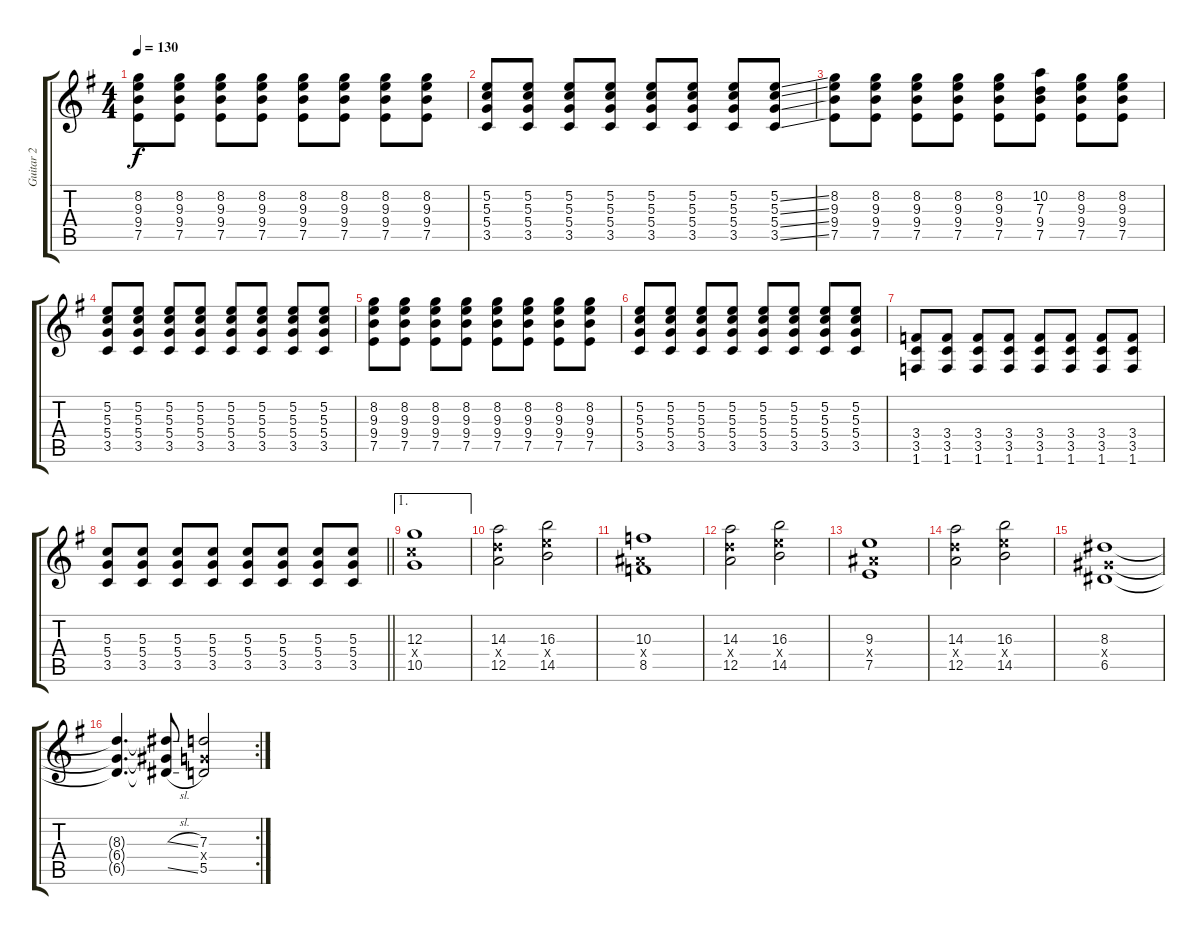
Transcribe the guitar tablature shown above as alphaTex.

\track ("Guitar 2" "Guitar 2") {instrument distortionguitar}
\staff {score tabs}
\tuning (E4 B3 G3 D3 A2 E2) {hide}
\ts (4 4)
\tempo 130
\clef g2
\ks g
(8.2 9.3 9.4 7.5).8{dy f} (8.2 9.3 9.4 7.5).8 (8.2 9.3 9.4 7.5).8 (8.2 9.3 9.4 7.5).8 (8.2 9.3 9.4 7.5).8 (8.2 9.3 9.4 7.5).8 (8.2 9.3 9.4 7.5).8 (8.2 9.3 9.4 7.5).8 |
(5.2 5.3 5.4 3.5).8 (5.2 5.3 5.4 3.5).8 (5.2 5.3 5.4 3.5).8 (5.2 5.3 5.4 3.5).8 (5.2 5.3 5.4 3.5).8 (5.2 5.3 5.4 3.5).8 (5.2 5.3 5.4 3.5).8 (5.2{ss} 5.3{ss} 5.4{ss} 3.5{ss}).8 |
(8.2 9.3 9.4 7.5).8 (8.2 9.3 9.4 7.5).8 (8.2 9.3 9.4 7.5).8 (8.2 9.3 9.4 7.5).8 (8.2 9.3 9.4 7.5).8 (10.2 7.3 9.4 7.5).8 (8.2 9.3 9.4 7.5).8 (8.2 9.3 9.4 7.5).8 |
(5.2 5.3 5.4 3.5).8 (5.2 5.3 5.4 3.5).8 (5.2 5.3 5.4 3.5).8 (5.2 5.3 5.4 3.5).8 (5.2 5.3 5.4 3.5).8 (5.2 5.3 5.4 3.5).8 (5.2 5.3 5.4 3.5).8 (5.2 5.3 5.4 3.5).8 |
(8.2 9.3 9.4 7.5).8 (8.2 9.3 9.4 7.5).8 (8.2 9.3 9.4 7.5).8 (8.2 9.3 9.4 7.5).8 (8.2 9.3 9.4 7.5).8 (8.2 9.3 9.4 7.5).8 (8.2 9.3 9.4 7.5).8 (8.2 9.3 9.4 7.5).8 |
(5.2 5.3 5.4 3.5).8 (5.2 5.3 5.4 3.5).8 (5.2 5.3 5.4 3.5).8 (5.2 5.3 5.4 3.5).8 (5.2 5.3 5.4 3.5).8 (5.2 5.3 5.4 3.5).8 (5.2 5.3 5.4 3.5).8 (5.2 5.3 5.4 3.5).8 |
(3.4 3.5 1.6).8 (3.4 3.5 1.6).8 (3.4 3.5 1.6).8 (3.4 3.5 1.6).8 (3.4 3.5 1.6).8 (3.4 3.5 1.6).8 (3.4 3.5 1.6).8 (3.4 3.5 1.6).8 |
\barLineRight lightlight
(5.3 5.4 3.5).8 (5.3 5.4 3.5).8 (5.3 5.4 3.5).8 (5.3 5.4 3.5).8 (5.3 5.4 3.5).8 (5.3 5.4 3.5).8 (5.3 5.4 3.5).8 (5.3 5.4 3.5).8 |
\ae 1
(12.3 10.4{x} 10.5).1 |
(14.3 12.4{x} 12.5).2 (16.3 14.4{x} 14.5).2 |
(10.3 8.4{x} 8.5).1 |
(14.3 12.4{x} 12.5).2 (16.3 14.4{x} 14.5).2 |
(9.3 8.4{x} 7.5).1 |
(14.3 12.4{x} 12.5).2 (16.3 14.4{x} 14.5).2 |
(8.3 6.4{x} 6.5).1 |
\rc 2
(8.3{t} 6.4{t} 6.5{t}).4{d} (8.3{sl t} 6.4{t} 6.5{sl t}).8 (7.3 5.4{x} 5.5).2
